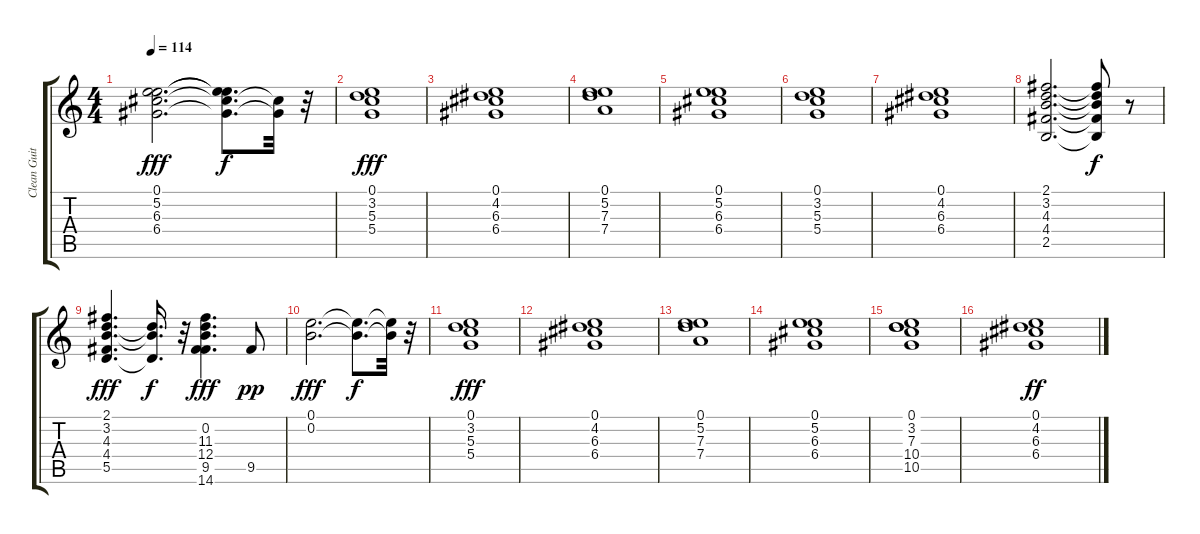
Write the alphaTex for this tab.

\track ("Clean Guitar" "Clean Guit") {instrument electricguitarclean}
\staff {score tabs}
\tuning (E4 B3 G3 D3 A2 E2) {hide}
\ts (4 4)
\tempo 114
\clef g2
\ks c
(0.1 5.2 6.3 6.4).2{d dy fff} (0.1{t} 5.2{t} 6.3{t} 6.4{t}).8{d dy f} (6.3{t} 6.4{t}).32 r.32 |
(0.1 3.2 5.3 5.4).1{dy fff} |
(0.1 4.2 6.3 6.4).1 |
(0.1 5.2 7.3 7.4).1 |
(0.1 5.2 6.3 6.4).1 |
(0.1 3.2 5.3 5.4).1 |
(0.1 4.2 6.3 6.4).1 |
(2.1 3.2 4.3 4.4 2.5).2{d} (2.1{t} 3.2{t} 4.3{t} 4.4{t} 2.5{t}).8{dy f} r.8 |
(2.1 3.2 4.3 4.4 5.5).4{d dy fff} (3.2{t} 4.3{t} 5.5{t}).16{d dy f} r.32 (0.2 11.3 12.4 9.5 14.6).4{d dy fff} 9.5.8{dy pp} |
(0.1 0.2).2{d dy fff} (0.1{t} 0.2{t}).8{d dy f} (0.1{t} 0.2{t}).32 r.32 |
(0.1 3.2 5.3 5.4).1{dy fff} |
(0.1 4.2 6.3 6.4).1 |
(0.1 5.2 7.3 7.4).1 |
(0.1 5.2 6.3 6.4).1 |
(0.1 3.2 7.3 10.4 10.5).1 |
(0.1 4.2 6.3 6.4).1{dy ff}
